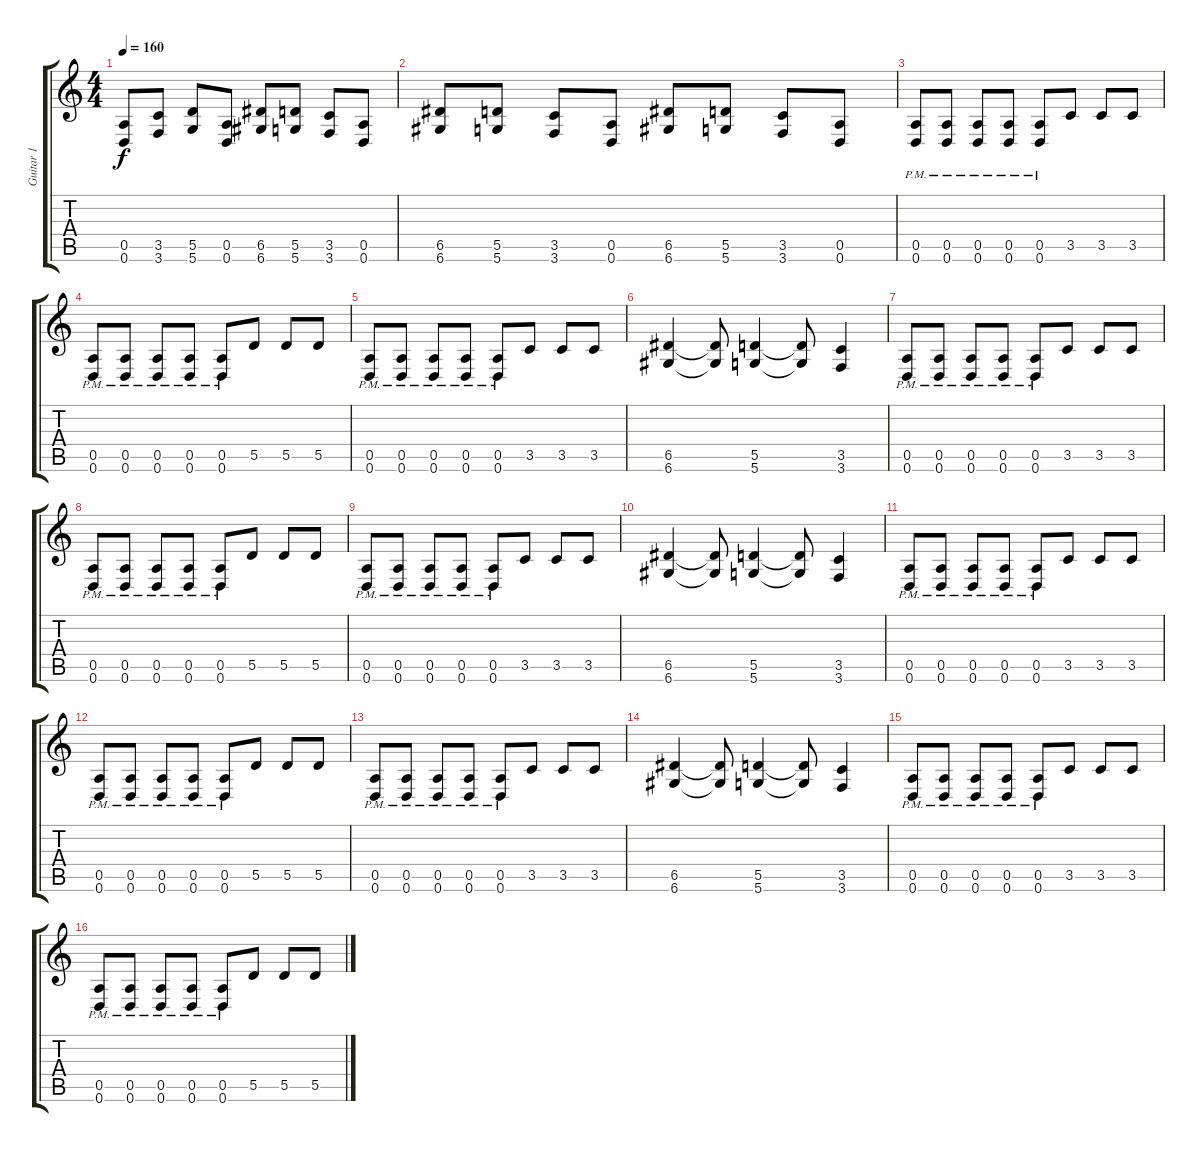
\track ("Guitar 1" "Guitar 1") {instrument distortionguitar}
\staff {score tabs}
\tuning (E4 B3 G3 D3 A2 D2) {hide}
\ts (4 4)
\tempo 160
\clef g2
\ks c
(0.5 0.6).8{dy f} (3.5 3.6).8 (5.5 5.6).8 (0.5 0.6).8 (6.5 6.6).8 (5.5 5.6).8 (3.5 3.6).8 (0.5 0.6).8 |
(6.5 6.6).8 (5.5 5.6).8 (3.5 3.6).8 (0.5 0.6).8 (6.5 6.6).8 (5.5 5.6).8 (3.5 3.6).8 (0.5 0.6).8 |
(0.5{pm} 0.6{pm}).8 (0.5{pm} 0.6{pm}).8 (0.5{pm} 0.6{pm}).8 (0.5{pm} 0.6{pm}).8 (0.5{pm} 0.6{pm}).8 3.5.8 3.5.8 3.5.8 |
(0.5{pm} 0.6{pm}).8 (0.5{pm} 0.6{pm}).8 (0.5{pm} 0.6{pm}).8 (0.5{pm} 0.6{pm}).8 (0.5{pm} 0.6{pm}).8 5.5.8 5.5.8 5.5.8 |
(0.5{pm} 0.6{pm}).8 (0.5{pm} 0.6{pm}).8 (0.5{pm} 0.6{pm}).8 (0.5{pm} 0.6{pm}).8 (0.5{pm} 0.6{pm}).8 3.5.8 3.5.8 3.5.8 |
(6.5 6.6).4 (6.5{t} 6.6{t}).8 (5.5 5.6).4 (5.5{t} 5.6{t}).8 (3.5 3.6).4 |
(0.5{pm} 0.6{pm}).8 (0.5{pm} 0.6{pm}).8 (0.5{pm} 0.6{pm}).8 (0.5{pm} 0.6{pm}).8 (0.5{pm} 0.6{pm}).8 3.5.8 3.5.8 3.5.8 |
(0.5{pm} 0.6{pm}).8 (0.5{pm} 0.6{pm}).8 (0.5{pm} 0.6{pm}).8 (0.5{pm} 0.6{pm}).8 (0.5{pm} 0.6{pm}).8 5.5.8 5.5.8 5.5.8 |
(0.5{pm} 0.6{pm}).8 (0.5{pm} 0.6{pm}).8 (0.5{pm} 0.6{pm}).8 (0.5{pm} 0.6{pm}).8 (0.5{pm} 0.6{pm}).8 3.5.8 3.5.8 3.5.8 |
(6.5 6.6).4 (6.5{t} 6.6{t}).8 (5.5 5.6).4 (5.5{t} 5.6{t}).8 (3.5 3.6).4 |
(0.5{pm} 0.6{pm}).8 (0.5{pm} 0.6{pm}).8 (0.5{pm} 0.6{pm}).8 (0.5{pm} 0.6{pm}).8 (0.5{pm} 0.6{pm}).8 3.5.8 3.5.8 3.5.8 |
(0.5{pm} 0.6{pm}).8 (0.5{pm} 0.6{pm}).8 (0.5{pm} 0.6{pm}).8 (0.5{pm} 0.6{pm}).8 (0.5{pm} 0.6{pm}).8 5.5.8 5.5.8 5.5.8 |
(0.5{pm} 0.6{pm}).8 (0.5{pm} 0.6{pm}).8 (0.5{pm} 0.6{pm}).8 (0.5{pm} 0.6{pm}).8 (0.5{pm} 0.6{pm}).8 3.5.8 3.5.8 3.5.8 |
(6.5 6.6).4 (6.5{t} 6.6{t}).8 (5.5 5.6).4 (5.5{t} 5.6{t}).8 (3.5 3.6).4 |
(0.5{pm} 0.6{pm}).8 (0.5{pm} 0.6{pm}).8 (0.5{pm} 0.6{pm}).8 (0.5{pm} 0.6{pm}).8 (0.5{pm} 0.6{pm}).8 3.5.8 3.5.8 3.5.8 |
(0.5{pm} 0.6{pm}).8 (0.5{pm} 0.6{pm}).8 (0.5{pm} 0.6{pm}).8 (0.5{pm} 0.6{pm}).8 (0.5{pm} 0.6{pm}).8 5.5.8 5.5.8 5.5.8
